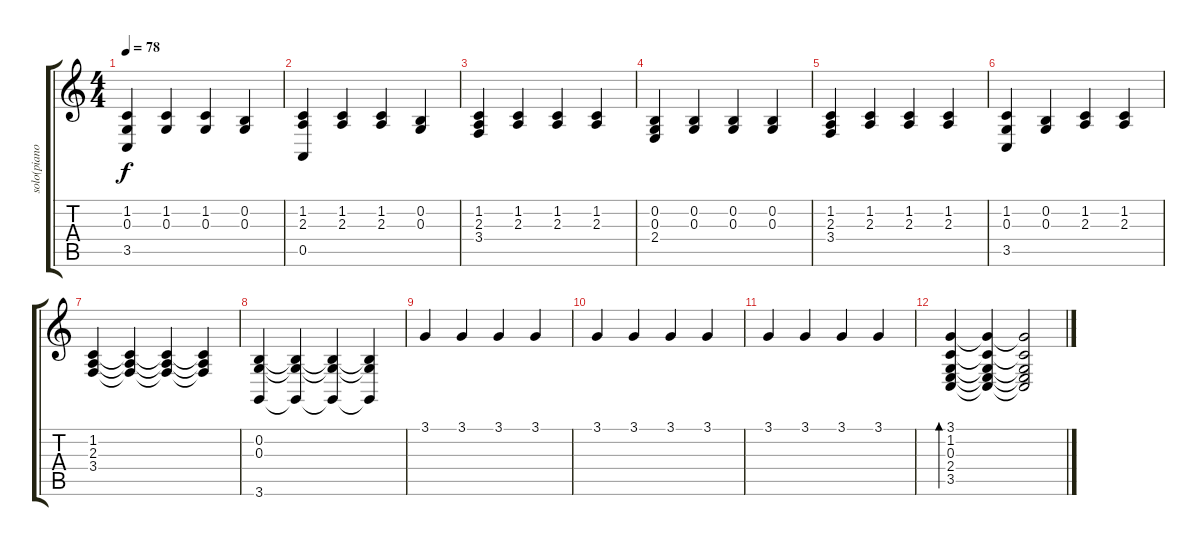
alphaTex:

\track ("solo(piano)" "solo(piano") {instrument acousticgrandpiano}
\staff {score tabs}
\tuning (E4 B3 G3 D3 A2 E2) {hide}
\ts (4 4)
\tempo 78
\clef g2
\ks c
(1.2 0.3 3.5).4{dy f} (1.2 0.3).4 (1.2 0.3).4 (0.2 0.3).4 |
(1.2 2.3 0.5).4 (1.2 2.3).4 (1.2 2.3).4 (0.2 0.3).4 |
(1.2 2.3 3.4).4 (1.2 2.3).4 (1.2 2.3).4 (1.2 2.3).4 |
(0.2 0.3 2.4).4 (0.2 0.3).4 (0.2 0.3).4 (0.2 0.3).4 |
(1.2 2.3 3.4).4 (1.2 2.3).4 (1.2 2.3).4 (1.2 2.3).4 |
(1.2 0.3 3.5).4 (0.2 0.3).4 (1.2 2.3).4 (1.2 2.3).4 |
(1.2 2.3 3.4).4 (1.2{t} 2.3{t} 3.4{t}).4 (1.2{t} 2.3{t} 3.4{t}).4 (1.2{t} 2.3{t} 3.4{t}).4 |
(0.2 0.3 3.6).4 (0.2{t} 0.3{t} 3.6{t}).4 (0.2{t} 0.3{t} 3.6{t}).4 (0.2{t} 0.3{t} 3.6{t}).4 |
3.1.4 3.1.4 3.1.4 3.1.4 |
3.1.4 3.1.4 3.1.4 3.1.4 |
3.1.4 3.1.4 3.1.4 3.1.4 |
(3.1 1.2 0.3 2.4 3.5).4{bd 240} (3.1{t} 1.2{t} 0.3{t} 2.4{t} 3.5{t}).4 (3.1{t} 1.2{t} 0.3{t} 2.4{t} 3.5{t}).2
